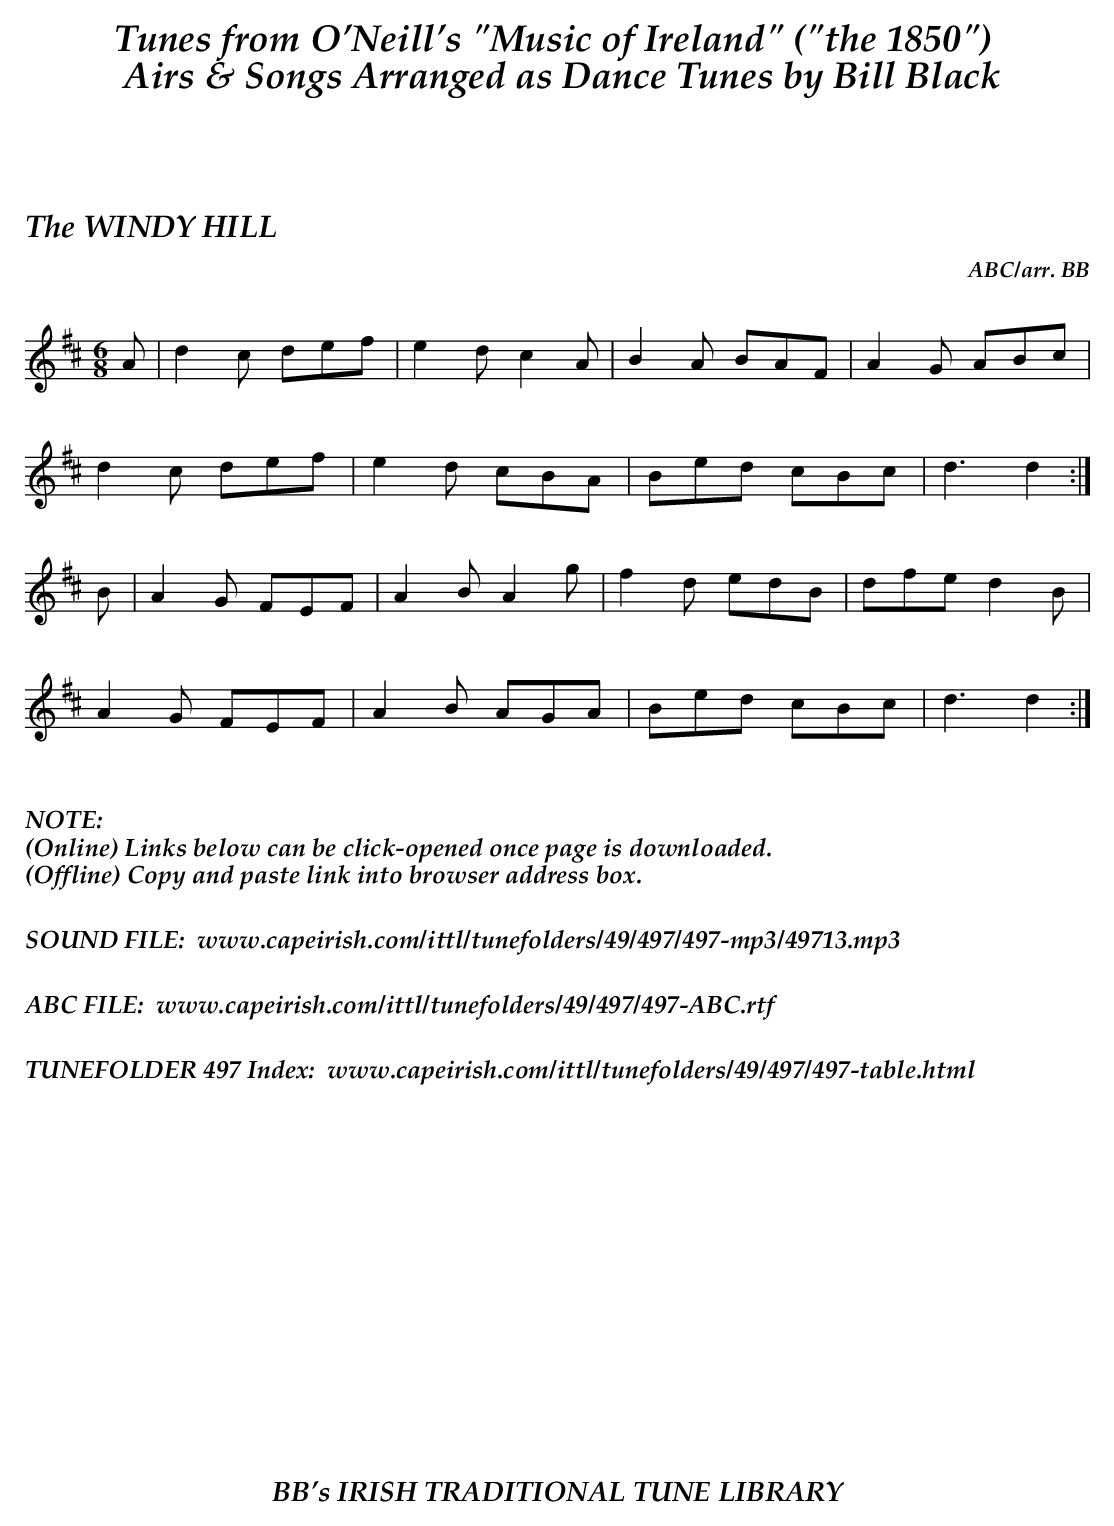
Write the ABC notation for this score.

X:1
T:WINDY HILL, The
C:ABC/arr. BB
M:6/8
L:1/8
K:D
A|d2c def|e2d c2A|B2A BAF|A2G ABc|
d2c def|e2d cBA|Bed cBc|d3d2 :|
B|A2G FEF|A2B A2g|f2d edB|dfe d2B|
A2G FEF|A2B AGA|Bed cBc|d3d2 :|
%%vskip .3in
%%textoption left
%%textfont "Palatino-BoldItalic" 16
%%begintext
%%NOTE:
(Online) Links below can be click-opened once page is downloaded.
(Offline) Copy and paste link into browser address box.
%%
%%
SOUND FILE:  www.capeirish.com/ittl/tunefolders/49/497/497-mp3/49713.mp3
%%
%%
ABC FILE:  www.capeirish.com/ittl/tunefolders/49/497/497-ABC.rtf
%%
%%
TUNEFOLDER 497 Index:  www.capeirish.com/ittl/tunefolders/49/497/497-table.html
